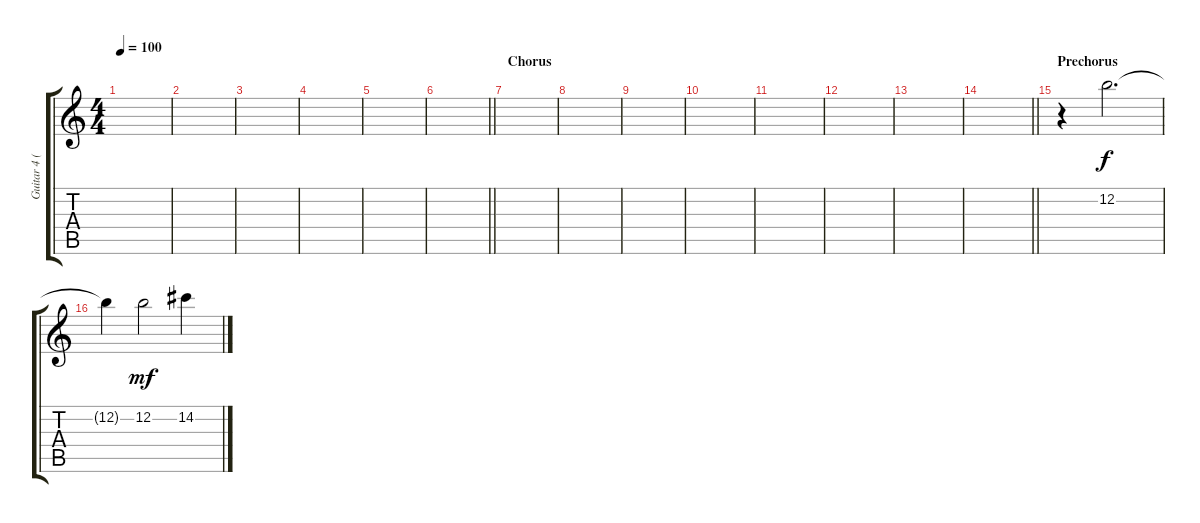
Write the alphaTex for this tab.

\track ("Guitar 4 (Dist)" "Guitar 4 (") {instrument distortionguitar}
\staff {score tabs}
\tuning (E4 B3 G3 D3 A2 E2) {hide}
\ts (4 4)
\tempo 100
\clef g2
\ks c
|
|
|
|
|
\barLineRight lightlight
|
\section ("" "Chorus")
|
|
|
|
|
|
|
\barLineRight lightlight
|
\section ("" "Prechorus")
r.4 12.2.2{d} |
12.2{t}.4{dy f} 12.2.2{dy mf} 14.2.4
